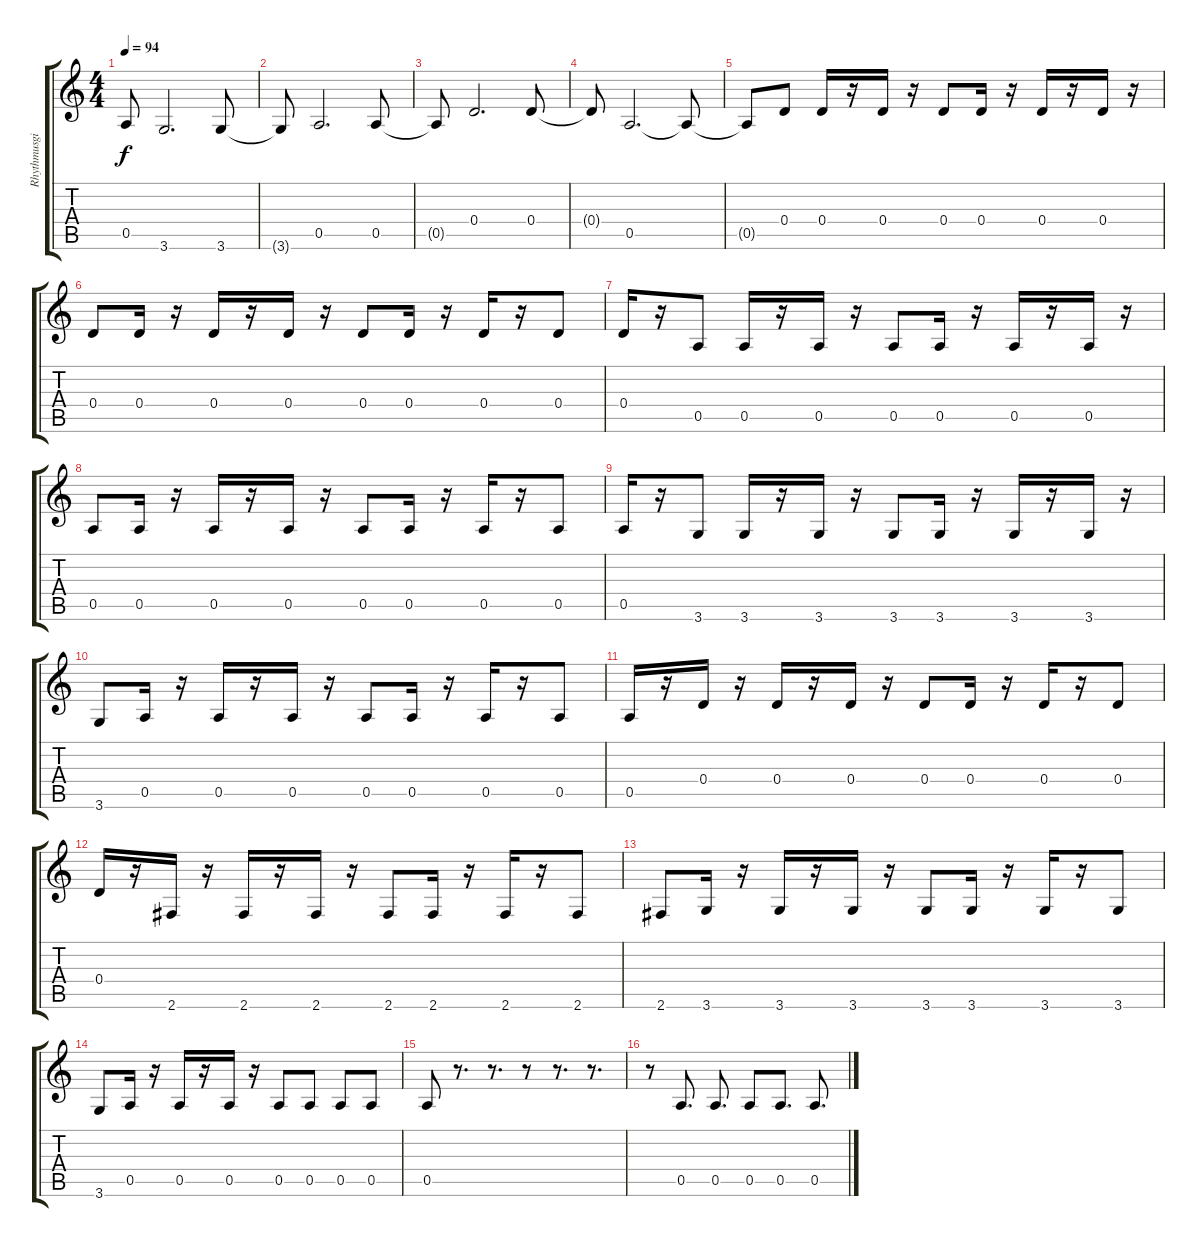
\track ("Rhythmusgitarre" "Rhythmusgi") {instrument distortionguitar}
\staff {score tabs}
\tuning (E4 B3 G3 D3 A2 E2) {hide}
\ts (4 4)
\tempo 94
\clef g2
\ks c
0.5{t}.8{dy f} 3.6.2{d} 3.6.8 |
3.6{t}.8 0.5.2{d} 0.5.8 |
0.5{t}.8 0.4.2{d} 0.4.8 |
0.4{t}.8 0.5.2{d} 0.5{t}.8 |
0.5{t}.8 0.4.8 0.4.16 r.16 0.4.16 r.16 0.4.8 0.4.16 r.16 0.4.16 r.16 0.4.16 r.16 |
0.4.8 0.4.16 r.16 0.4.16 r.16 0.4.16 r.16 0.4.8 0.4.16 r.16 0.4.16 r.16 0.4.8 |
0.4.16 r.16 0.5.8 0.5.16 r.16 0.5.16 r.16 0.5.8 0.5.16 r.16 0.5.16 r.16 0.5.16 r.16 |
0.5.8 0.5.16 r.16 0.5.16 r.16 0.5.16 r.16 0.5.8 0.5.16 r.16 0.5.16 r.16 0.5.8 |
0.5.16 r.16 3.6.8 3.6.16 r.16 3.6.16 r.16 3.6.8 3.6.16 r.16 3.6.16 r.16 3.6.16 r.16 |
3.6.8 0.5.16 r.16 0.5.16 r.16 0.5.16 r.16 0.5.8 0.5.16 r.16 0.5.16 r.16 0.5.8 |
0.5.16 r.16 0.4.16 r.16 0.4.16 r.16 0.4.16 r.16 0.4.8 0.4.16 r.16 0.4.16 r.16 0.4.8 |
0.4.16 r.16 2.6.16 r.16 2.6.16 r.16 2.6.16 r.16 2.6.8 2.6.16 r.16 2.6.16 r.16 2.6.8 |
2.6.8 3.6.16 r.16 3.6.16 r.16 3.6.16 r.16 3.6.8 3.6.16 r.16 3.6.16 r.16 3.6.8 |
3.6.8 0.5.16 r.16 0.5.16 r.16 0.5.16 r.16 0.5.8 0.5.8 0.5.8 0.5.8 |
0.5.8 r.8{d} r.8{d} r.8 r.8{d} r.8{d} |
r.8 0.5.8{d} 0.5.8{d} 0.5.8 0.5.8{d} 0.5.8{d}
